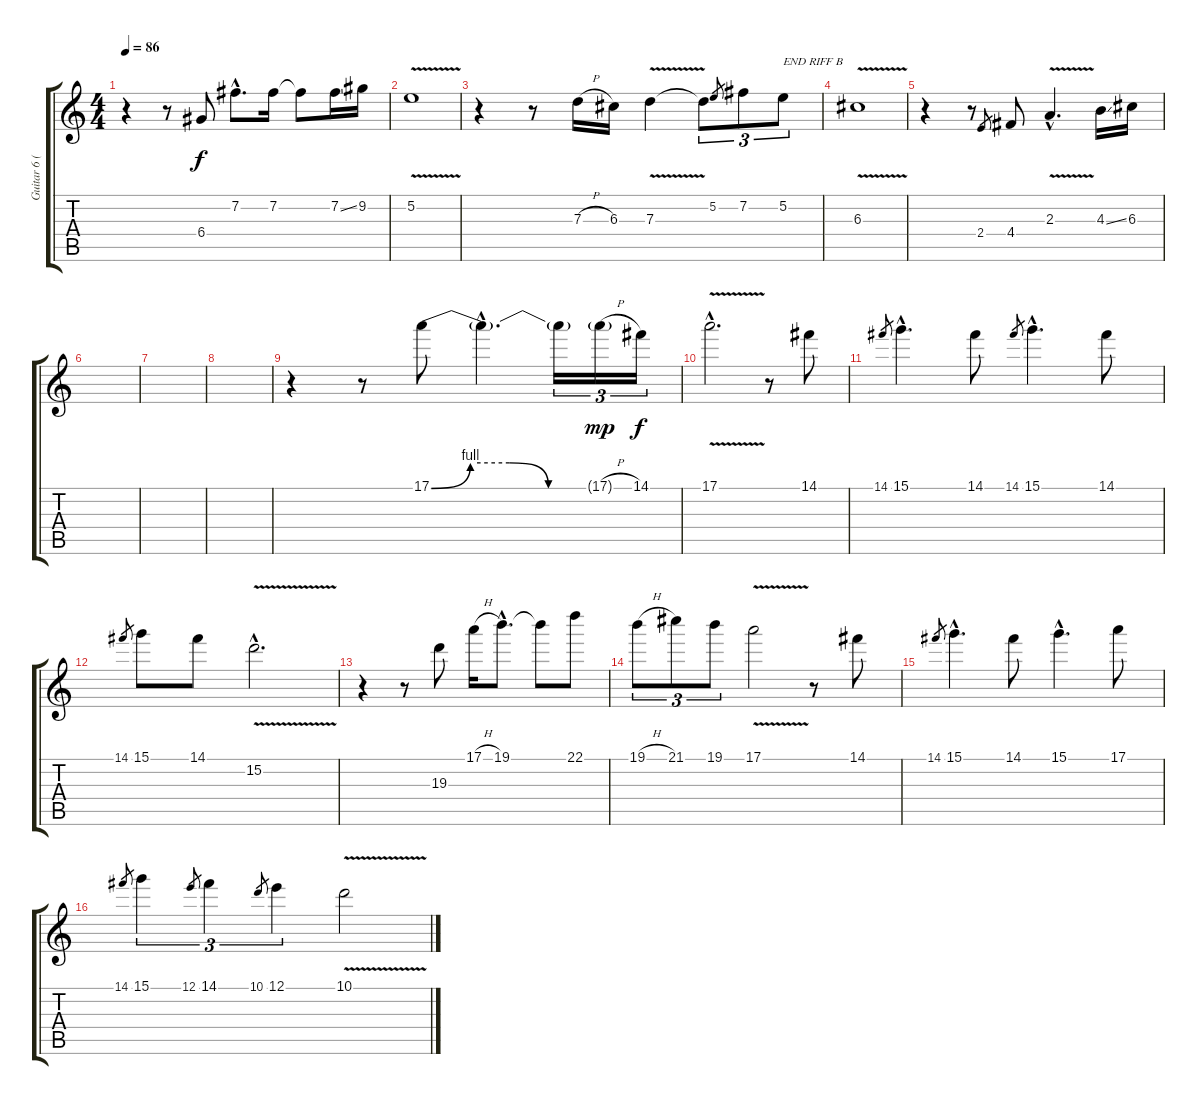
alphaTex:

\track ("Guitar 6 (Harmonica Arranged For Guitar)" "Guitar 6 (") {instrument acousticguitarnylon}
\staff {score tabs}
\tuning (E4 B3 G3 D3 A2 E2) {hide}
\ts (4 4)
\tempo 86
\clef g2
\ks c
r.4{dy f} r.8 6.4.8 7.2{hac}.8{d} 7.2.16 7.2{t}.8 7.2{ss}.16 9.2.16 |
5.2{v}.1 |
r.4 r.8 7.3{h}.16 6.3.16 7.3{v}.4 7.3{t}.8{tu (3 2)} 5.2.8{gr} 7.2.8{tu (3 2)} 5.2.8{tu (3 2) txt "END RIFF B"} |
6.3{v}.1 |
r.4 r.8 2.4.8{gr} 4.4.8 2.3{v hac}.4{d} 4.3{ss}.16 6.3.16 |
|
|
|
r.4 r.8 17.1{be (custom 0 0 15 4 30 4 45 0 60 0)}.8 17.1{hac t}.4{d} 17.1{t}.16{tu (3 2)} 17.1{h g}.16{tu (3 2) dy mp} 14.1.16{tu (3 2) dy f} |
17.1{v hac}.2{d} r.8 14.1.8 |
14.1.8{gr} 15.1{hac}.4{d} 14.1.8 14.1.8{gr} 15.1{hac}.4{d} 14.1.8 |
14.1.8{gr} 15.1.8 14.1.8 15.2{v hac}.2{d} |
r.4 r.8 19.3.8 17.1{h}.16 19.1{hac}.8{d} 19.1{t}.8 22.1.8 |
19.1{h}.8{tu (3 2)} 21.1.8{tu (3 2)} 19.1.8{tu (3 2)} 17.1{v}.2 r.8 14.1.8 |
14.1.8{gr} 15.1{hac}.4{d} 14.1.8 15.1{hac}.4{d} 17.1.8 |
14.1.8{gr} 15.1.4{tu (3 2)} 12.1.8{gr} 14.1.4{tu (3 2)} 10.1.8{gr} 12.1.4{tu (3 2)} 10.1{v}.2
